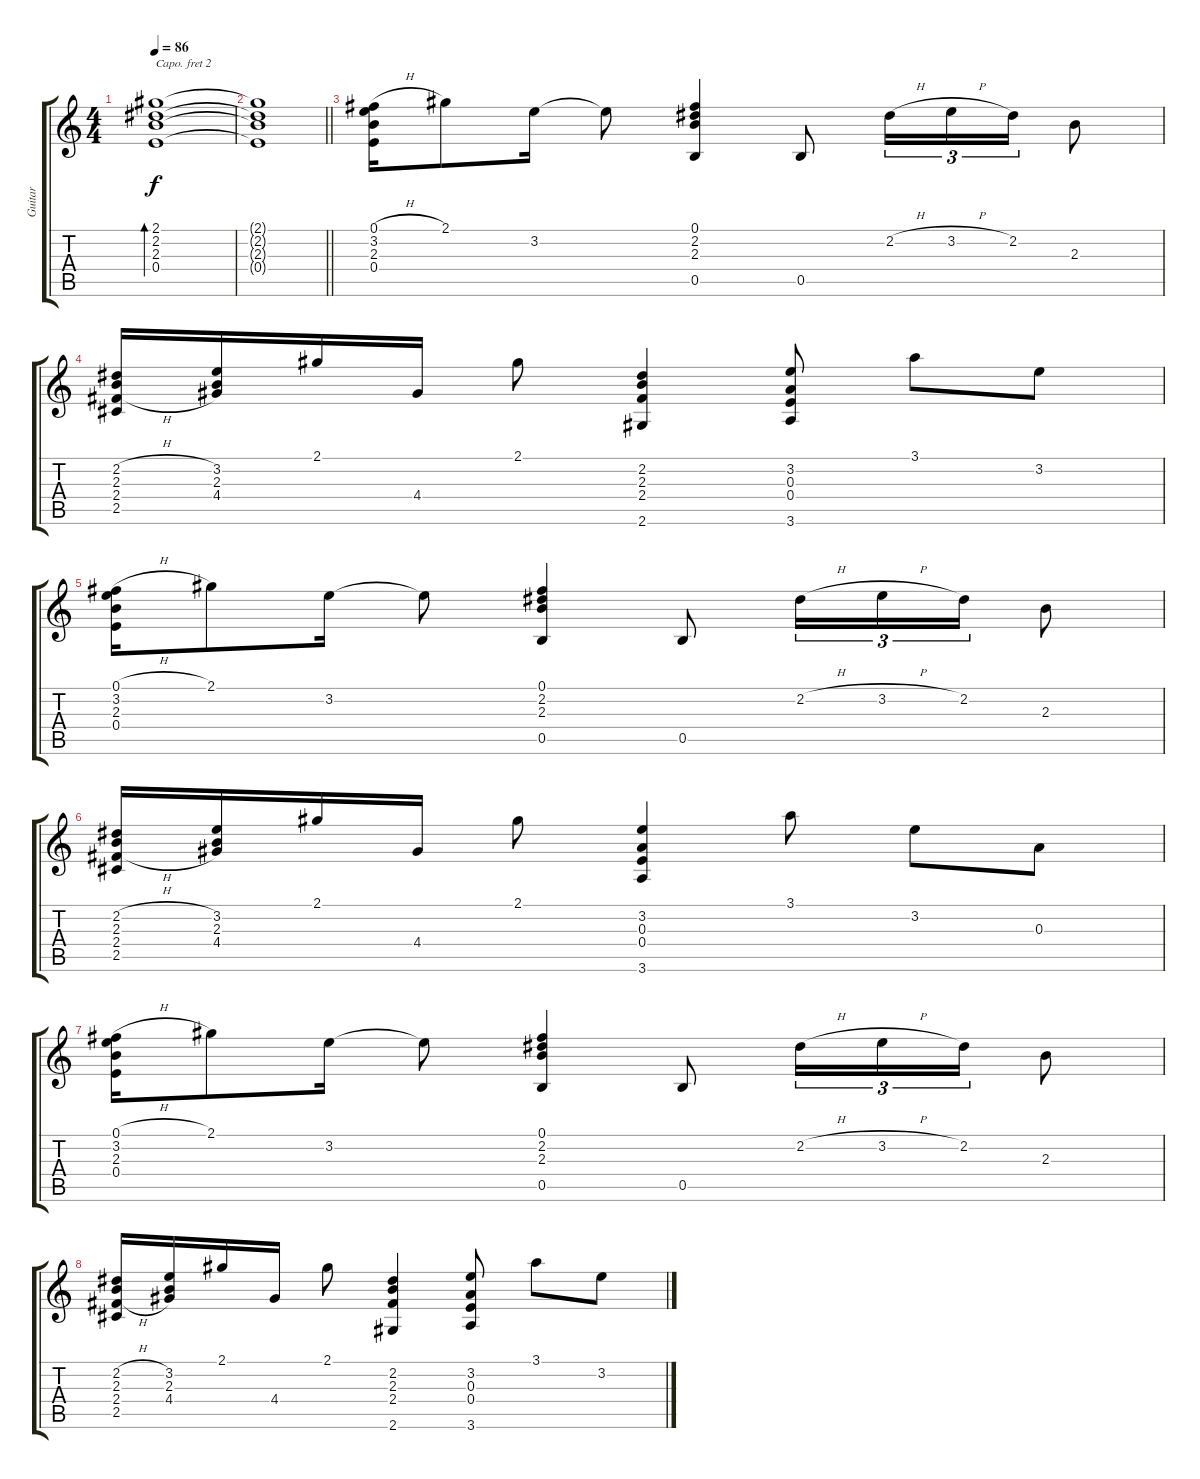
\track ("Guitar" "Guitar") {instrument acousticguitarsteel}
\staff {score tabs}
\capo 2
\tuning (E4 B3 G3 D3 A2 E2) {hide}
\ts (4 4)
\tempo 86
\clef g2
\ks c
(2.1 2.2 2.3 0.4).1{bd 60 dy f} |
\barLineRight lightlight
(2.1{t} 2.2{t} 2.3{t} 0.4{t}).1 |
\section ("" "")
(0.1{h} 3.2 2.3 0.4).16 2.1.8 3.2.16 3.2{t}.8 (0.1 2.2 2.3 0.5).4 0.5.8 2.2{h}.16{tu (3 2)} 3.2{h}.16{tu (3 2)} 2.2.16{tu (3 2)} 2.3.8 |
(2.2{h} 2.3 2.4{h} 2.5).16 (3.2 2.3 4.4).16 2.1.16 4.4.16 2.1.8 (2.2 2.3 2.4 2.6).4 (3.2 0.3 0.4 3.6).8 3.1.8 3.2.8 |
(0.1{h} 3.2 2.3 0.4).16 2.1.8 3.2.16 3.2{t}.8 (0.1 2.2 2.3 0.5).4 0.5.8 2.2{h}.16{tu (3 2)} 3.2{h}.16{tu (3 2)} 2.2.16{tu (3 2)} 2.3.8 |
(2.2{h} 2.3 2.4{h} 2.5).16 (3.2 2.3 4.4).16 2.1.16 4.4.16 2.1.8 (3.2 0.3 0.4 3.6).4 3.1.8 3.2.8 0.3.8 |
(0.1{h} 3.2 2.3 0.4).16 2.1.8 3.2.16 3.2{t}.8 (0.1 2.2 2.3 0.5).4 0.5.8 2.2{h}.16{tu (3 2)} 3.2{h}.16{tu (3 2)} 2.2.16{tu (3 2)} 2.3.8 |
(2.2{h} 2.3 2.4{h} 2.5).16 (3.2 2.3 4.4).16 2.1.16 4.4.16 2.1.8 (2.2 2.3 2.4 2.6).4 (3.2 0.3 0.4 3.6).8 3.1.8 3.2.8
